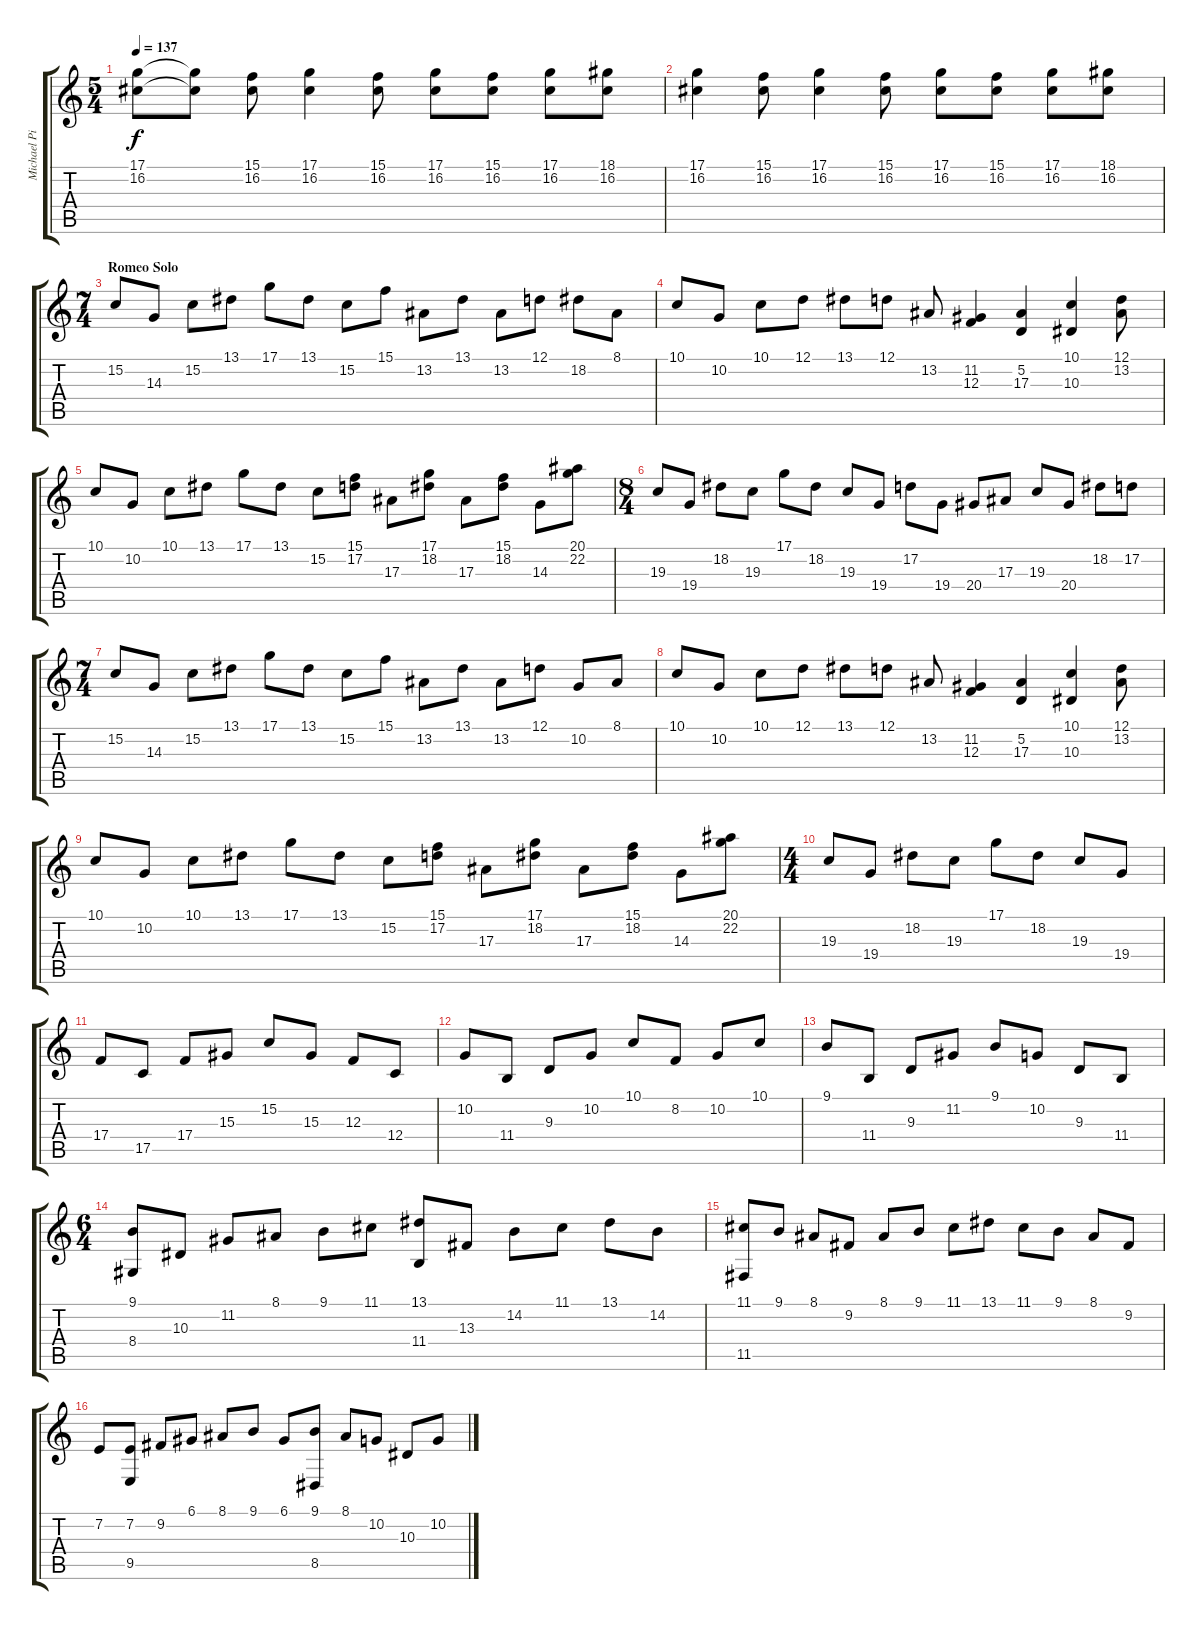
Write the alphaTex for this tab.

\track ("Michael Pinella" "Michael Pi") {instrument brightacousticpiano}
\staff {score tabs}
\tuning (D4 A3 F3 C3 G2 D2) {hide}
\ts (5 4)
\tempo 137
\clef g2
\ks c
(17.1 16.2).8{dy f} (17.1{t} 16.2{t}).8 (15.1 16.2).8 (17.1 16.2).4 (15.1 16.2).8 (17.1 16.2).8 (15.1 16.2).8 (17.1 16.2).8 (18.1 16.2).8 |
(17.1 16.2).4 (15.1 16.2).8 (17.1 16.2).4 (15.1 16.2).8 (17.1 16.2).8 (15.1 16.2).8 (17.1 16.2).8 (18.1 16.2).8 |
\ts (7 4)
\section ("" "Romeo Solo")
15.2.8 14.3.8 15.2.8 13.1.8 17.1.8 13.1.8 15.2.8 15.1.8 13.2.8 13.1.8 13.2.8 12.1.8 18.2.8 8.1.8 |
10.1.8 10.2.8 10.1.8 12.1.8 13.1.8 12.1.8 13.2.8 (11.2 12.3).4 (5.2 17.3).4 (10.1 10.3).4 (12.1 13.2).8 |
10.1.8 10.2.8 10.1.8 13.1.8 17.1.8 13.1.8 15.2.8 (15.1 17.2).8 17.3.8 (17.1 18.2).8 17.3.8 (15.1 18.2).8 14.3.8 (20.1 22.2).8 |
\ts (8 4)
19.3.8 19.4.8 18.2.8 19.3.8 17.1.8 18.2.8 19.3.8 19.4.8 17.2.8 19.4.8 20.4.8 17.3.8 19.3.8 20.4.8 18.2.8 17.2.8 |
\ts (7 4)
15.2.8 14.3.8 15.2.8 13.1.8 17.1.8 13.1.8 15.2.8 15.1.8 13.2.8 13.1.8 13.2.8 12.1.8 10.2.8 8.1.8 |
10.1.8 10.2.8 10.1.8 12.1.8 13.1.8 12.1.8 13.2.8 (11.2 12.3).4 (5.2 17.3).4 (10.1 10.3).4 (12.1 13.2).8 |
10.1.8 10.2.8 10.1.8 13.1.8 17.1.8 13.1.8 15.2.8 (15.1 17.2).8 17.3.8 (17.1 18.2).8 17.3.8 (15.1 18.2).8 14.3.8 (20.1 22.2).8 |
\ts (4 4)
19.3.8 19.4.8 18.2.8 19.3.8 17.1.8 18.2.8 19.3.8 19.4.8 |
17.4.8 17.5.8 17.4.8 15.3.8 15.2.8 15.3.8 12.3.8 12.4.8 |
10.2.8 11.4.8 9.3.8 10.2.8 10.1.8 8.2.8 10.2.8 10.1.8 |
9.1.8 11.4.8 9.3.8 11.2.8 9.1.8 10.2.8 9.3.8 11.4.8 |
\ts (6 4)
(9.1 8.4).8 10.3.8 11.2.8 8.1.8 9.1.8 11.1.8 (13.1 11.4).8 13.3.8 14.2.8 11.1.8 13.1.8 14.2.8 |
(11.1 11.5).8 9.1.8 8.1.8 9.2.8 8.1.8 9.1.8 11.1.8 13.1.8 11.1.8 9.1.8 8.1.8 9.2.8 |
7.2.8 (7.2 9.5).8 9.2.8 6.1.8 8.1.8 9.1.8 6.1.8 (9.1 8.5).8 8.1.8 10.2.8 10.3.8 10.2.8
